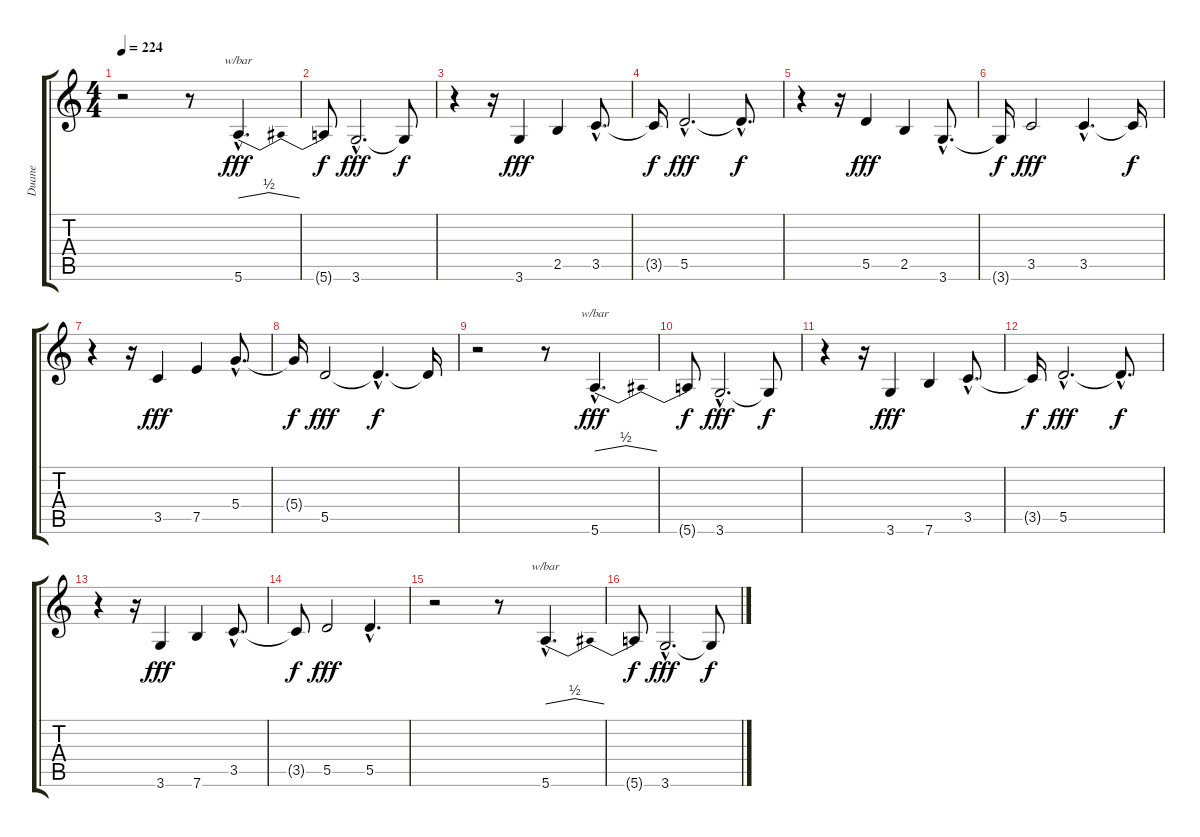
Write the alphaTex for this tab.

\track ("Duane" "Duane") {instrument electricguitarclean}
\staff {score tabs}
\tuning (E4 B3 G3 D3 A2 E2) {hide}
\ts (4 4)
\tempo 224
\clef g2
\ks c
r.2{dy f} r.8 5.6{hac}.4{d tbe (dip default 0 0 30 2 60 0) dy fff} |
5.6{t}.8{dy f} 3.6{hac}.2{d dy fff} 3.6{t}.8{dy f} |
r.4 r.16 3.6.4{dy fff} 2.5.4 3.5{hac}.8{d} |
3.5{t}.16{dy f} 5.5{hac}.2{d dy fff} 5.5{hac t}.8{d dy f} |
r.4 r.16 5.5.4{dy fff} 2.5.4 3.6{hac}.8{d} |
3.6{t}.16{dy f} 3.5.2{dy fff} 3.5{hac}.4{d} 3.5{t}.16{dy f} |
r.4 r.16 3.5.4{dy fff} 7.5.4 5.4{hac}.8{d} |
5.4{t}.16{dy f} 5.5.2{dy fff} 5.5{hac t}.4{d dy f} 5.5{t}.16 |
r.2 r.8 5.6{hac}.4{d tbe (dip default 0 0 30 2 60 0) dy fff} |
5.6{t}.8{dy f} 3.6{hac}.2{d dy fff} 3.6{t}.8{dy f} |
r.4 r.16 3.6.4{dy fff} 7.6.4 3.5{hac}.8{d} |
3.5{t}.16{dy f} 5.5{hac}.2{d dy fff} 5.5{hac t}.8{d dy f} |
r.4 r.16 3.6.4{dy fff} 7.6.4 3.5{hac}.8{d} |
3.5{t}.8{dy f} 5.5.2{dy fff} 5.5{hac}.4{d} |
r.2 r.8 5.6{hac}.4{d tbe (dip default 0 0 30 2 60 0)} |
5.6{t}.8{dy f} 3.6{hac}.2{d dy fff} 3.6{t}.8{dy f}
